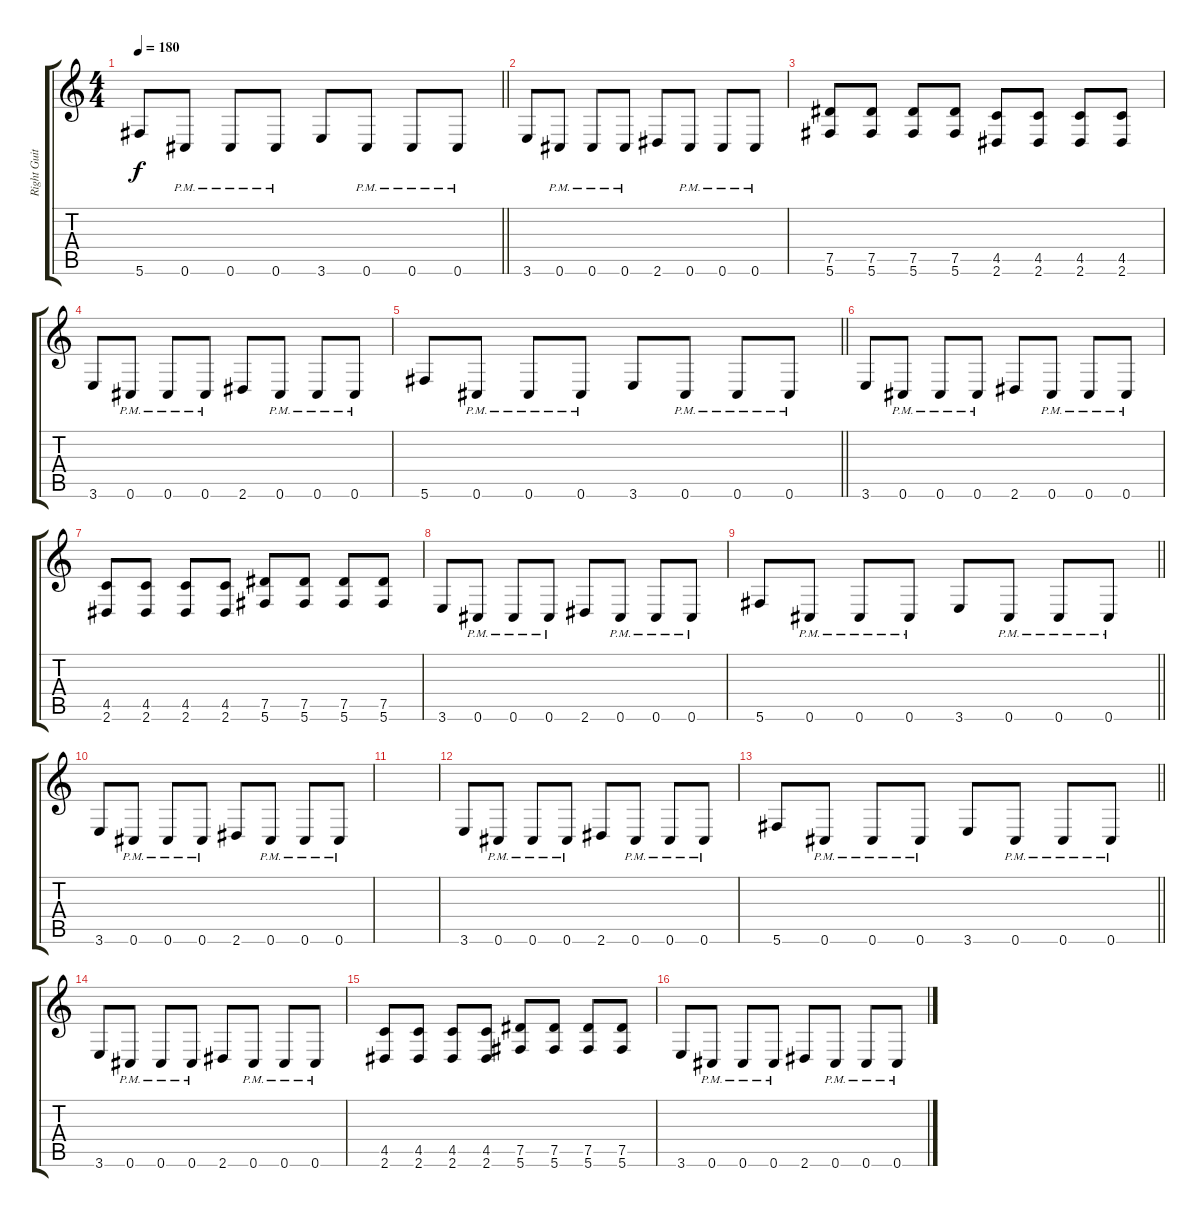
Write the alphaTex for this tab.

\track ("Right Guitar" "Right Guit") {instrument overdrivenguitar}
\staff {score tabs}
\tuning (Eb4 Bb3 Gb3 Db3 Ab2 Db2) {hide}
\ts (4 4)
\tempo 180
\clef g2
\barLineRight lightlight
\ks c
5.6.8{dy f} 0.6{pm}.8 0.6{pm}.8 0.6{pm}.8 3.6.8 0.6{pm}.8 0.6{pm}.8 0.6{pm}.8 |
3.6.8 0.6{pm}.8 0.6{pm}.8 0.6{pm}.8 2.6.8 0.6{pm}.8 0.6{pm}.8 0.6{pm}.8 |
(7.5 5.6).8 (7.5 5.6).8 (7.5 5.6).8 (7.5 5.6).8 (4.5 2.6).8 (4.5 2.6).8 (4.5 2.6).8 (4.5 2.6).8 |
3.6.8 0.6{pm}.8 0.6{pm}.8 0.6{pm}.8 2.6.8 0.6{pm}.8 0.6{pm}.8 0.6{pm}.8 |
\barLineRight lightlight
5.6.8 0.6{pm}.8 0.6{pm}.8 0.6{pm}.8 3.6.8 0.6{pm}.8 0.6{pm}.8 0.6{pm}.8 |
3.6.8 0.6{pm}.8 0.6{pm}.8 0.6{pm}.8 2.6.8 0.6{pm}.8 0.6{pm}.8 0.6{pm}.8 |
(4.5 2.6).8 (4.5 2.6).8 (4.5 2.6).8 (4.5 2.6).8 (7.5 5.6).8 (7.5 5.6).8 (7.5 5.6).8 (7.5 5.6).8 |
3.6.8 0.6{pm}.8 0.6{pm}.8 0.6{pm}.8 2.6.8 0.6{pm}.8 0.6{pm}.8 0.6{pm}.8 |
\barLineRight lightlight
5.6.8 0.6{pm}.8 0.6{pm}.8 0.6{pm}.8 3.6.8 0.6{pm}.8 0.6{pm}.8 0.6{pm}.8 |
3.6.8 0.6{pm}.8 0.6{pm}.8 0.6{pm}.8 2.6.8 0.6{pm}.8 0.6{pm}.8 0.6{pm}.8 |
|
3.6.8 0.6{pm}.8 0.6{pm}.8 0.6{pm}.8 2.6.8 0.6{pm}.8 0.6{pm}.8 0.6{pm}.8 |
\barLineRight lightlight
5.6.8 0.6{pm}.8 0.6{pm}.8 0.6{pm}.8 3.6.8 0.6{pm}.8 0.6{pm}.8 0.6{pm}.8 |
3.6.8 0.6{pm}.8 0.6{pm}.8 0.6{pm}.8 2.6.8 0.6{pm}.8 0.6{pm}.8 0.6{pm}.8 |
(4.5 2.6).8 (4.5 2.6).8 (4.5 2.6).8 (4.5 2.6).8 (7.5 5.6).8 (7.5 5.6).8 (7.5 5.6).8 (7.5 5.6).8 |
3.6.8 0.6{pm}.8 0.6{pm}.8 0.6{pm}.8 2.6.8 0.6{pm}.8 0.6{pm}.8 0.6{pm}.8
